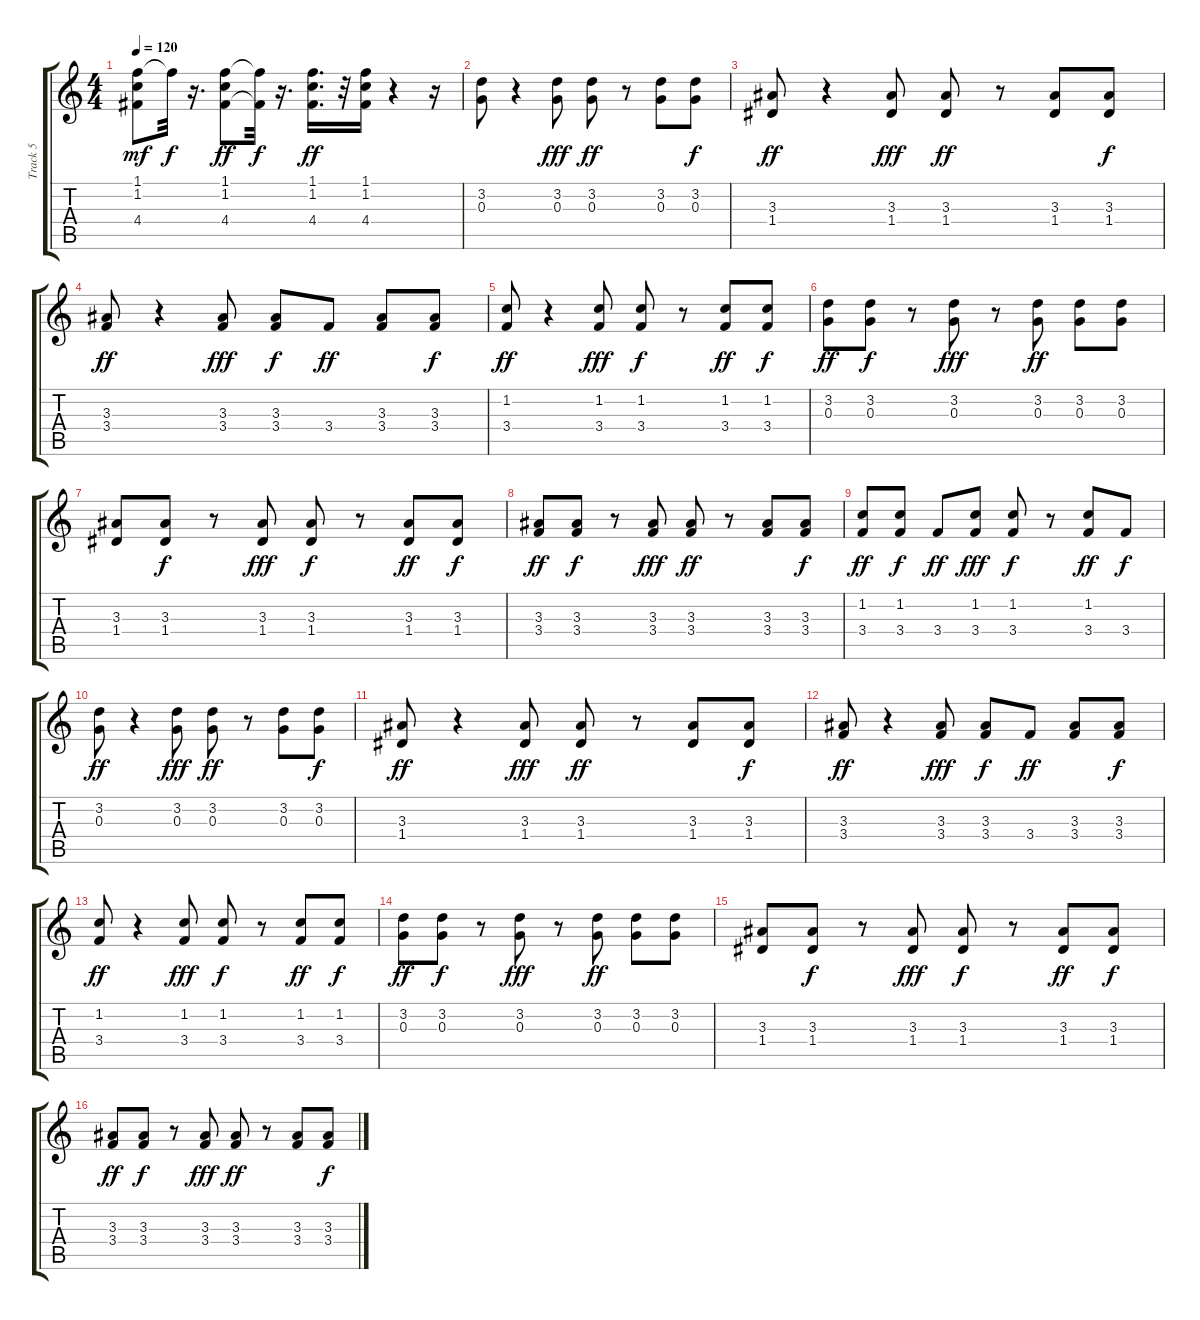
\track ("Track 5" "Track 5") {instrument distortionguitar}
\staff {score tabs}
\tuning (E4 B3 G3 D3 A2 E2) {hide}
\ts (4 4)
\tempo 120
\clef g2
\ks c
(1.1 1.2 4.4).8{dy mf} 1.1{t}.32{dy f} r.16{d} (1.1 1.2 4.4).8{dy ff} (1.1{t} 4.4{t}).32{dy f} r.16{d} (1.1 1.2 4.4).16{d dy ff} r.32 (1.1 1.2 4.4).16 r.4 r.16 |
(3.2 0.3).8 r.4 (3.2 0.3).8{dy fff} (3.2 0.3).8{dy ff} r.8 (3.2 0.3).8 (3.2 0.3).8{dy f} |
(3.3 1.4).8{dy ff} r.4 (3.3 1.4).8{dy fff} (3.3 1.4).8{dy ff} r.8 (3.3 1.4).8 (3.3 1.4).8{dy f} |
(3.3 3.4).8{dy ff} r.4 (3.3 3.4).8{dy fff} (3.3 3.4).8{dy f} 3.4.8{dy ff} (3.3 3.4).8 (3.3 3.4).8{dy f} |
(1.2 3.4).8{dy ff} r.4 (1.2 3.4).8{dy fff} (1.2 3.4).8{dy f} r.8 (1.2 3.4).8{dy ff} (1.2 3.4).8{dy f} |
(3.2 0.3).8{dy ff} (3.2 0.3).8{dy f} r.8 (3.2 0.3).8{dy fff} r.8 (3.2 0.3).8{dy ff} (3.2 0.3).8 (3.2 0.3).8 |
(3.3 1.4).8 (3.3 1.4).8{dy f} r.8 (3.3 1.4).8{dy fff} (3.3 1.4).8{dy f} r.8 (3.3 1.4).8{dy ff} (3.3 1.4).8{dy f} |
(3.3 3.4).8{dy ff} (3.3 3.4).8{dy f} r.8 (3.3 3.4).8{dy fff} (3.3 3.4).8{dy ff} r.8 (3.3 3.4).8 (3.3 3.4).8{dy f} |
(1.2 3.4).8{dy ff} (1.2 3.4).8{dy f} 3.4.8{dy ff} (1.2 3.4).8{dy fff} (1.2 3.4).8{dy f} r.8 (1.2 3.4).8{dy ff} 3.4.8{dy f} |
(3.2 0.3).8{dy ff} r.4 (3.2 0.3).8{dy fff} (3.2 0.3).8{dy ff} r.8 (3.2 0.3).8 (3.2 0.3).8{dy f} |
(3.3 1.4).8{dy ff} r.4 (3.3 1.4).8{dy fff} (3.3 1.4).8{dy ff} r.8 (3.3 1.4).8 (3.3 1.4).8{dy f} |
(3.3 3.4).8{dy ff} r.4 (3.3 3.4).8{dy fff} (3.3 3.4).8{dy f} 3.4.8{dy ff} (3.3 3.4).8 (3.3 3.4).8{dy f} |
(1.2 3.4).8{dy ff} r.4 (1.2 3.4).8{dy fff} (1.2 3.4).8{dy f} r.8 (1.2 3.4).8{dy ff} (1.2 3.4).8{dy f} |
(3.2 0.3).8{dy ff} (3.2 0.3).8{dy f} r.8 (3.2 0.3).8{dy fff} r.8 (3.2 0.3).8{dy ff} (3.2 0.3).8 (3.2 0.3).8 |
(3.3 1.4).8 (3.3 1.4).8{dy f} r.8 (3.3 1.4).8{dy fff} (3.3 1.4).8{dy f} r.8 (3.3 1.4).8{dy ff} (3.3 1.4).8{dy f} |
(3.3 3.4).8{dy ff} (3.3 3.4).8{dy f} r.8 (3.3 3.4).8{dy fff} (3.3 3.4).8{dy ff} r.8 (3.3 3.4).8 (3.3 3.4).8{dy f}
